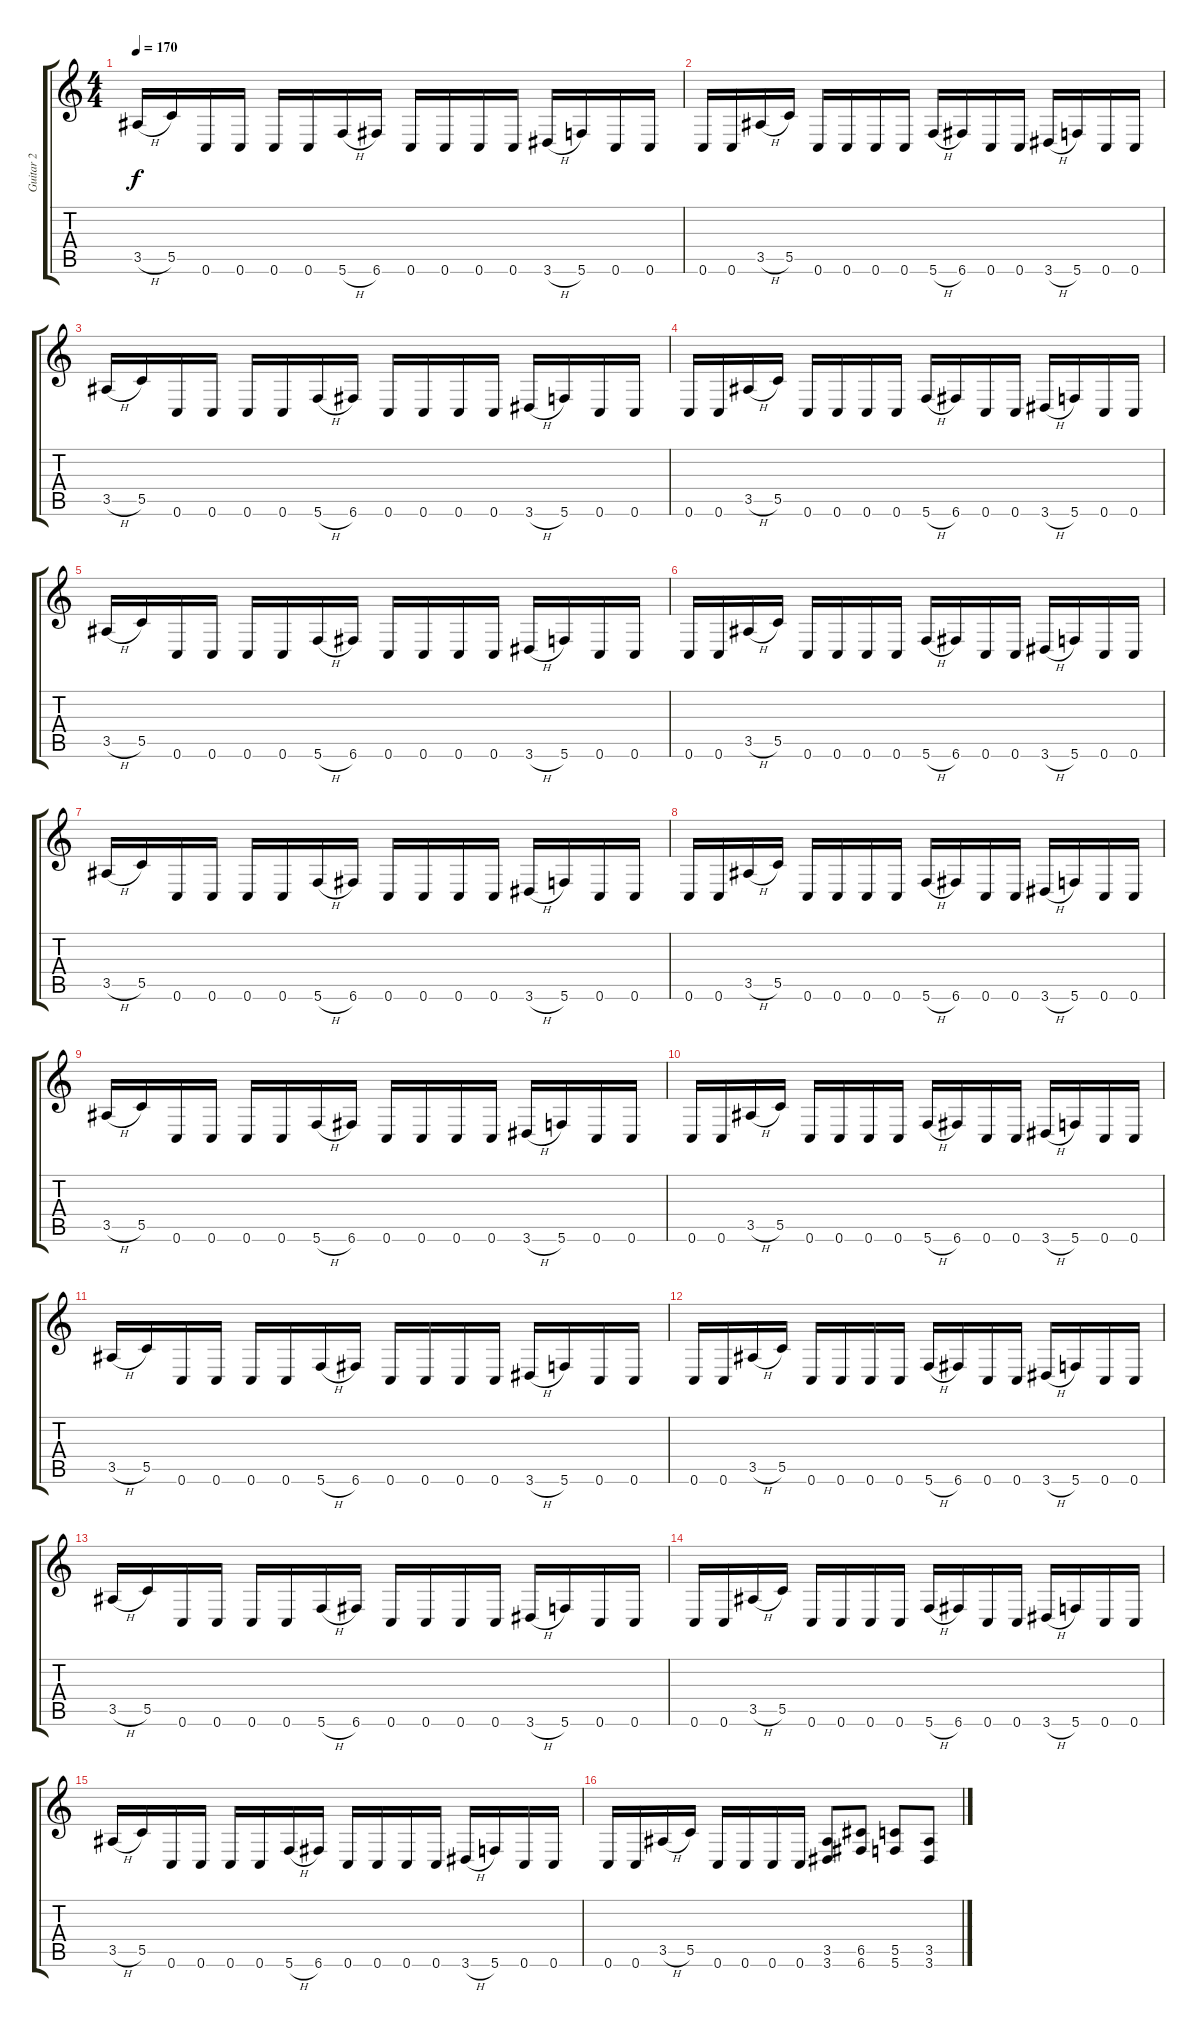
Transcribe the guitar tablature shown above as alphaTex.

\track ("Guitar 2" "Guitar 2") {instrument distortionguitar}
\staff {score tabs}
\tuning (D4 A3 F3 C3 G2 C2) {hide}
\ts (4 4)
\tempo 170
\clef g2
\ks c
3.5{h}.16{dy f instrument distortionguitar} 5.5.16 0.6.16 0.6.16 0.6.16 0.6.16 5.6{h}.16 6.6.16 0.6.16 0.6.16 0.6.16 0.6.16 3.6{h}.16 5.6.16 0.6.16 0.6.16 |
0.6.16 0.6.16 3.5{h}.16 5.5.16 0.6.16 0.6.16 0.6.16 0.6.16 5.6{h}.16 6.6.16 0.6.16 0.6.16 3.6{h}.16 5.6.16 0.6.16 0.6.16 |
3.5{h}.16 5.5.16 0.6.16 0.6.16 0.6.16 0.6.16 5.6{h}.16 6.6.16 0.6.16 0.6.16 0.6.16 0.6.16 3.6{h}.16 5.6.16 0.6.16 0.6.16 |
0.6.16 0.6.16 3.5{h}.16 5.5.16 0.6.16 0.6.16 0.6.16 0.6.16 5.6{h}.16 6.6.16 0.6.16 0.6.16 3.6{h}.16 5.6.16 0.6.16 0.6.16 |
3.5{h}.16 5.5.16 0.6.16 0.6.16 0.6.16 0.6.16 5.6{h}.16 6.6.16 0.6.16 0.6.16 0.6.16 0.6.16 3.6{h}.16 5.6.16 0.6.16 0.6.16 |
0.6.16 0.6.16 3.5{h}.16 5.5.16 0.6.16 0.6.16 0.6.16 0.6.16 5.6{h}.16 6.6.16 0.6.16 0.6.16 3.6{h}.16 5.6.16 0.6.16 0.6.16 |
3.5{h}.16 5.5.16 0.6.16 0.6.16 0.6.16 0.6.16 5.6{h}.16 6.6.16 0.6.16 0.6.16 0.6.16 0.6.16 3.6{h}.16 5.6.16 0.6.16 0.6.16 |
0.6.16 0.6.16 3.5{h}.16 5.5.16 0.6.16 0.6.16 0.6.16 0.6.16 5.6{h}.16 6.6.16 0.6.16 0.6.16 3.6{h}.16 5.6.16 0.6.16 0.6.16 |
3.5{h}.16 5.5.16 0.6.16 0.6.16 0.6.16 0.6.16 5.6{h}.16 6.6.16 0.6.16 0.6.16 0.6.16 0.6.16 3.6{h}.16 5.6.16 0.6.16 0.6.16 |
0.6.16 0.6.16 3.5{h}.16 5.5.16 0.6.16 0.6.16 0.6.16 0.6.16 5.6{h}.16 6.6.16 0.6.16 0.6.16 3.6{h}.16 5.6.16 0.6.16 0.6.16 |
3.5{h}.16 5.5.16 0.6.16 0.6.16 0.6.16 0.6.16 5.6{h}.16 6.6.16 0.6.16 0.6.16 0.6.16 0.6.16 3.6{h}.16 5.6.16 0.6.16 0.6.16 |
0.6.16 0.6.16 3.5{h}.16 5.5.16 0.6.16 0.6.16 0.6.16 0.6.16 5.6{h}.16 6.6.16 0.6.16 0.6.16 3.6{h}.16 5.6.16 0.6.16 0.6.16 |
3.5{h}.16 5.5.16 0.6.16 0.6.16 0.6.16 0.6.16 5.6{h}.16 6.6.16 0.6.16 0.6.16 0.6.16 0.6.16 3.6{h}.16 5.6.16 0.6.16 0.6.16 |
0.6.16 0.6.16 3.5{h}.16 5.5.16 0.6.16 0.6.16 0.6.16 0.6.16 5.6{h}.16 6.6.16 0.6.16 0.6.16 3.6{h}.16 5.6.16 0.6.16 0.6.16 |
3.5{h}.16 5.5.16 0.6.16 0.6.16 0.6.16 0.6.16 5.6{h}.16 6.6.16 0.6.16 0.6.16 0.6.16 0.6.16 3.6{h}.16 5.6.16 0.6.16 0.6.16 |
0.6.16 0.6.16 3.5{h}.16 5.5.16 0.6.16 0.6.16 0.6.16 0.6.16 (3.5 3.6).8 (6.5 6.6).8 (5.5 5.6).8 (3.5 3.6).8
